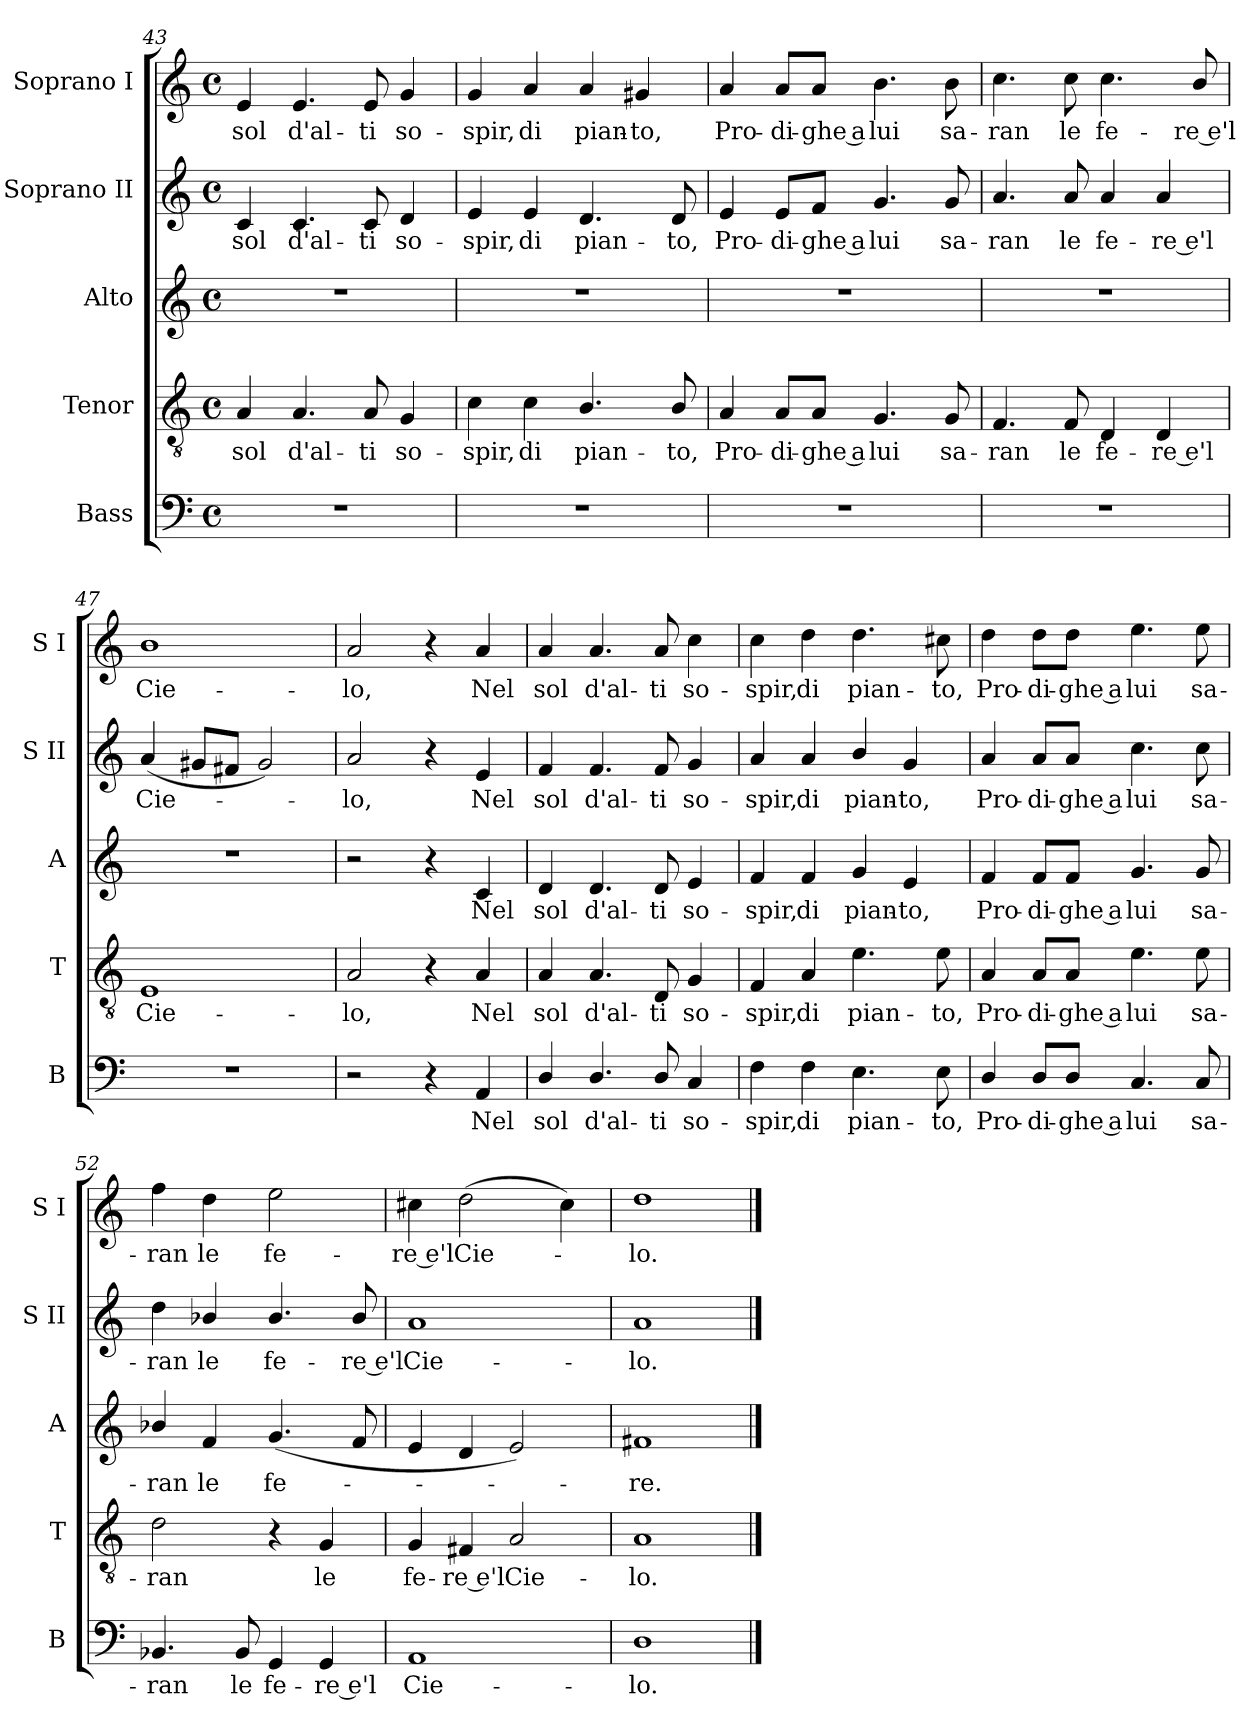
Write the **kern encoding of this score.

**kern	**text	**kern	**text	**kern	**text	**kern	**text	**kern	**text
*part5	*part5	*part4	*part4	*part3	*part3	*part2	*part2	*part1	*part1
*staff5	*staff5	*staff4	*staff4	*staff3	*staff3	*staff2	*staff2	*staff1	*staff1
*I"Bass	*	*I"Tenor	*	*I"Alto	*	*I"Soprano II	*	*I"Soprano I	*
*I'B	*	*I'T	*	*I'A	*	*I'S II	*	*I'S I	*
*clefF4	*	*clefGv2	*	*clefG2	*	*clefG2	*	*clefG2	*
*k[]	*	*k[]	*	*k[]	*	*k[]	*	*k[]	*
*M4/4	*	*M4/4	*	*M4/4	*	*M4/4	*	*M4/4	*
*met(c)	*	*met(c)	*	*met(c)	*	*met(c)	*	*met(c)	*
=43	=43	=43	=43	=43	=43	=43	=43	=43	=43
!	!	!	!LO:LY:b	!	!	!	!LO:LY:b	!	!LO:LY:b
1r	.	4A/	sol	1r	.	4c/	sol	4e/	sol
!	!	!	!LO:LY:b	!	!	!	!LO:LY:b	!	!LO:LY:b
.	.	4.A/	d'al-	.	.	4.c/	d'al-	4.e/	d'al-
!	!	!	!LO:LY:b	!	!	!	!LO:LY:b	!	!LO:LY:b
.	.	8A/	-ti	.	.	8c/	-ti	8e/	-ti
!	!	!	!LO:LY:b	!	!	!	!LO:LY:b	!	!LO:LY:b
.	.	4G/	so-	.	.	4d/	so-	4g/	so-
=44	=44	=44	=44	=44	=44	=44	=44	=44	=44
!	!	!	!LO:LY:b	!	!	!	!LO:LY:b	!	!LO:LY:b
1r	.	4c\	-spir,	1r	.	4e/	-spir,	4g/	-spir,
!	!	!	!LO:LY:b	!	!	!	!LO:LY:b	!	!LO:LY:b
.	.	4c\	di	.	.	4e/	di	4a/	di
!	!	!	!LO:LY:b	!	!	!	!LO:LY:b	!	!LO:LY:b
.	.	4.B/	pian-	.	.	4.d/	pian-	4a/	pian-
!	!	!	!	!	!	!	!	!	!LO:LY:b
.	.	.	.	.	.	.	.	4g#X/	-to,
!	!	!	!LO:LY:b	!	!	!	!LO:LY:b	!	!
.	.	8B/	-to,	.	.	8d/	-to,	.	.
=45	=45	=45	=45	=45	=45	=45	=45	=45	=45
!	!	!	!LO:LY:b	!	!	!	!LO:LY:b	!	!LO:LY:b
1r	.	4A/	Pro-	1r	.	4e/	Pro-	4a/	Pro-
!	!	!	!LO:LY:b	!	!	!	!LO:LY:b	!	!LO:LY:b
.	.	8A/L	-di-	.	.	8e/L	-di-	8a/L	-di-
!	!	!	!LO:LY:b	!	!	!	!LO:LY:b	!	!LO:LY:b
.	.	8A/J	-ghe a	.	.	8f/J	-ghe a	8a/J	-ghe a
!	!	!	!LO:LY:b	!	!	!	!LO:LY:b	!	!LO:LY:b
.	.	4.G/	lui	.	.	4.g/	lui	4.b\	lui
!	!	!	!LO:LY:b	!	!	!	!LO:LY:b	!	!LO:LY:b
.	.	8G/	sa-	.	.	8g/	sa-	8b\	sa-
=46	=46	=46	=46	=46	=46	=46	=46	=46	=46
!	!	!	!LO:LY:b	!	!	!	!LO:LY:b	!	!LO:LY:b
1r	.	4.F/	-ran	1r	.	4.a/	-ran	4.cc\	-ran
!	!	!	!LO:LY:b	!	!	!	!LO:LY:b	!	!LO:LY:b
.	.	8F/	le	.	.	8a/	le	8cc\	le
!	!	!	!LO:LY:b	!	!	!	!LO:LY:b	!	!LO:LY:b
.	.	4D/	fe-	.	.	4a/	fe-	4.cc\	fe-
!	!	!	!LO:LY:b	!	!	!	!LO:LY:b	!	!
.	.	4D/	-re e'l	.	.	4a/	-re e'l	.	.
!	!	!	!	!	!	!	!	!	!LO:LY:b
.	.	.	.	.	.	.	.	8b/	-re e'l
=47	=47	=47	=47	=47	=47	=47	=47	=47	=47
!	!	!	!LO:LY:b	!	!	!	!LO:LY:b	!	!LO:LY:b
1r	.	1E	Cie-	1r	.	(<4a/	Cie-	1b	Cie-
.	.	.	.	.	.	8g#X/L	.	.	.
.	.	.	.	.	.	8f#X/J	.	.	.
.	.	.	.	.	.	2g#/)	.	.	.
!!LO:PB:g=z
=48	=48	=48	=48	=48	=48	=48	=48	=48	=48
!	!	!	!LO:LY:b	!	!	!	!LO:LY:b	!	!LO:LY:b
2r	.	2A/	-lo,	2r	.	2a/	lo,	2a/	-lo,
4r	.	4r	.	4r	.	4r	.	4r	.
!	!LO:LY:b	!	!LO:LY:b	!	!LO:LY:b	!	!LO:LY:b	!	!LO:LY:b
4AA/	Nel	4A/	Nel	4c/	Nel	4e/	Nel	4a/	Nel
=49	=49	=49	=49	=49	=49	=49	=49	=49	=49
!	!LO:LY:b	!	!LO:LY:b	!	!LO:LY:b	!	!LO:LY:b	!	!LO:LY:b
4D/	sol	4A/	sol	4d/	sol	4f/	sol	4a/	sol
!	!LO:LY:b	!	!LO:LY:b	!	!LO:LY:b	!	!LO:LY:b	!	!LO:LY:b
4.D/	d'al-	4.A/	d'al-	4.d/	d'al-	4.f/	d'al-	4.a/	d'al-
!	!LO:LY:b	!	!LO:LY:b	!	!LO:LY:b	!	!LO:LY:b	!	!LO:LY:b
8D/	-ti	8D/	-ti	8d/	-ti	8f/	-ti	8a/	-ti
!	!LO:LY:b	!	!LO:LY:b	!	!LO:LY:b	!	!LO:LY:b	!	!LO:LY:b
4C/	so-	4G/	so-	4e/	so-	4g/	so-	4cc\	so-
=50	=50	=50	=50	=50	=50	=50	=50	=50	=50
!	!LO:LY:b	!	!LO:LY:b	!	!LO:LY:b	!	!LO:LY:b	!	!LO:LY:b
4F\	-spir,	4F/	-spir,	4f/	-spir,	4a/	-spir,	4cc\	-spir,
!	!LO:LY:b	!	!LO:LY:b	!	!LO:LY:b	!	!LO:LY:b	!	!LO:LY:b
4F\	di	4A/	di	4f/	di	4a/	di	4dd\	di
!	!LO:LY:b	!	!LO:LY:b	!	!LO:LY:b	!	!LO:LY:b	!	!LO:LY:b
4.E\	pian-	4.e\	pian-	4g/	pian-	4b/	pian-	4.dd\	pian-
!	!	!	!	!	!LO:LY:b	!	!LO:LY:b	!	!
.	.	.	.	4e/	-to,	4g/	-to,	.	.
!	!LO:LY:b	!	!LO:LY:b	!	!	!	!	!	!LO:LY:b
8E\	-to,	8e\	-to,	.	.	.	.	8cc#X\	-to,
=51	=51	=51	=51	=51	=51	=51	=51	=51	=51
!	!LO:LY:b	!	!LO:LY:b	!	!LO:LY:b	!	!LO:LY:b	!	!LO:LY:b
4D/	Pro-	4A/	Pro-	4f/	Pro-	4a/	Pro-	4dd\	Pro-
!	!LO:LY:b	!	!LO:LY:b	!	!LO:LY:b	!	!LO:LY:b	!	!LO:LY:b
8D/L	-di-	8A/L	-di-	8f/L	-di-	8a/L	-di-	8dd\L	-di-
!	!LO:LY:b	!	!LO:LY:b	!	!LO:LY:b	!	!LO:LY:b	!	!LO:LY:b
8D/J	-ghe a	8A/J	-ghe a	8f/J	-ghe a	8a/J	-ghe a	8dd\J	-ghe a
!	!LO:LY:b	!	!LO:LY:b	!	!LO:LY:b	!	!LO:LY:b	!	!LO:LY:b
4.C/	lui	4.e\	lui	4.g/	lui	4.cc\	lui	4.ee\	lui
!	!LO:LY:b	!	!LO:LY:b	!	!LO:LY:b	!	!LO:LY:b	!	!LO:LY:b
8C/	sa-	8e\	sa-	8g/	sa-	8cc\	sa-	8ee\	sa-
=52	=52	=52	=52	=52	=52	=52	=52	=52	=52
*	*	*	*	*	*	*	*	*MM99	*
!	!LO:LY:b	!	!LO:LY:b	!	!LO:LY:b	!	!LO:LY:b	!	!LO:LY:b
4.BB-X/	-ran	2d\	-ran	4b-X/	-ran	4dd\	-ran	4ff\	-ran
*	*	*	*	*	*	*	*	*MM97	*
!	!	!	!	!	!LO:LY:b	!	!LO:LY:b	!	!LO:LY:b
.	.	.	.	4f/	le	4b-X/	le	4dd\	le
!	!LO:LY:b	!	!	!	!	!	!	!	!
8BB-/	le	.	.	.	.	.	.	.	.
*	*	*	*	*	*	*	*	*MM96	*
!	!LO:LY:b	!	!	!	!LO:LY:b	!	!LO:LY:b	!	!LO:LY:b
4GG/	fe-	4r	.	(<4.g/	fe-	4.b-/	fe-	2ee\	fe-
!	!LO:LY:b	!	!LO:LY:b	!	!	!	!	!	!
4GG/	-re e'l	4G/	le	.	.	.	.	.	.
!	!	!	!	!	!	!	!LO:LY:b	!	!
.	.	.	.	8f/	.	8b-/	-re e'l	.	.
=53	=53	=53	=53	=53	=53	=53	=53	=53	=53
*	*	*	*	*	*	*	*	*MM94	*
!	!LO:LY:b	!	!LO:LY:b	!	!	!	!LO:LY:b	!	!LO:LY:b
1AA	Cie-	4G/	fe-	4e/	.	1a	Cie-	4cc#X\	-re e'l
*	*	*	*	*	*	*	*	*MM92	*
!	!	!	!LO:LY:b	!	!	!	!	!	!LO:LY:b
.	.	4F#X/	-re e'l	4d/	.	.	.	(>2dd\	Cie-
!	!	!	!LO:LY:b	!	!	!	!	!	!
.	.	2A/	Cie-	2e/)	.	.	.	.	.
*	*	*	*	*	*	*	*	*MM90	*
.	.	.	.	.	.	.	.	4cc#\)	.
=54	=54	=54	=54	=54	=54	=54	=54	=54	=54
*	*	*	*	*	*	*	*	*MM87	*
!	!LO:LY:b	!	!LO:LY:b	!	!LO:LY:b	!	!LO:LY:b	!	!LO:LY:b
1D	-lo.	1A	-lo.	1f#X	re.	1a	-lo.	1dd	lo.
==	==	==	==	==	==	==	==	==	==
*-	*-	*-	*-	*-	*-	*-	*-	*-	*-
